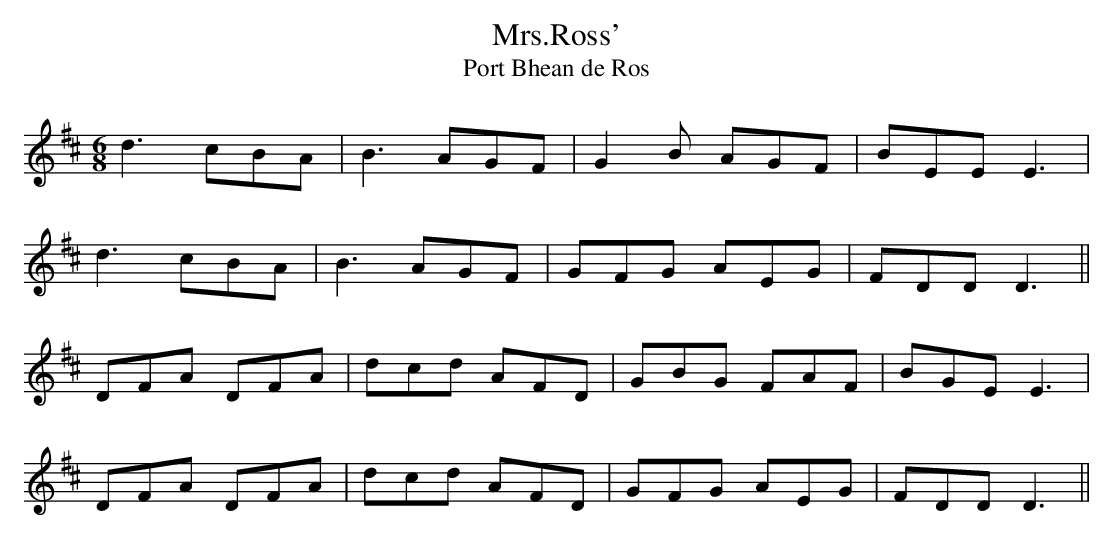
X:1
T: Mrs.Ross'
T: Port Bhean de Ros
L: 1/8
M: 6/8
K: D
d3 cBA|B3 AGF|G2B AGF|BEE E3|
d3 cBA|B3 AGF|GFG AEG|FDD D3 ||
DFA DFA|dcd AFD|GBG FAF|BGE E3|
DFA DFA|dcd AFD|GFG AEG|FDD D3 ||
